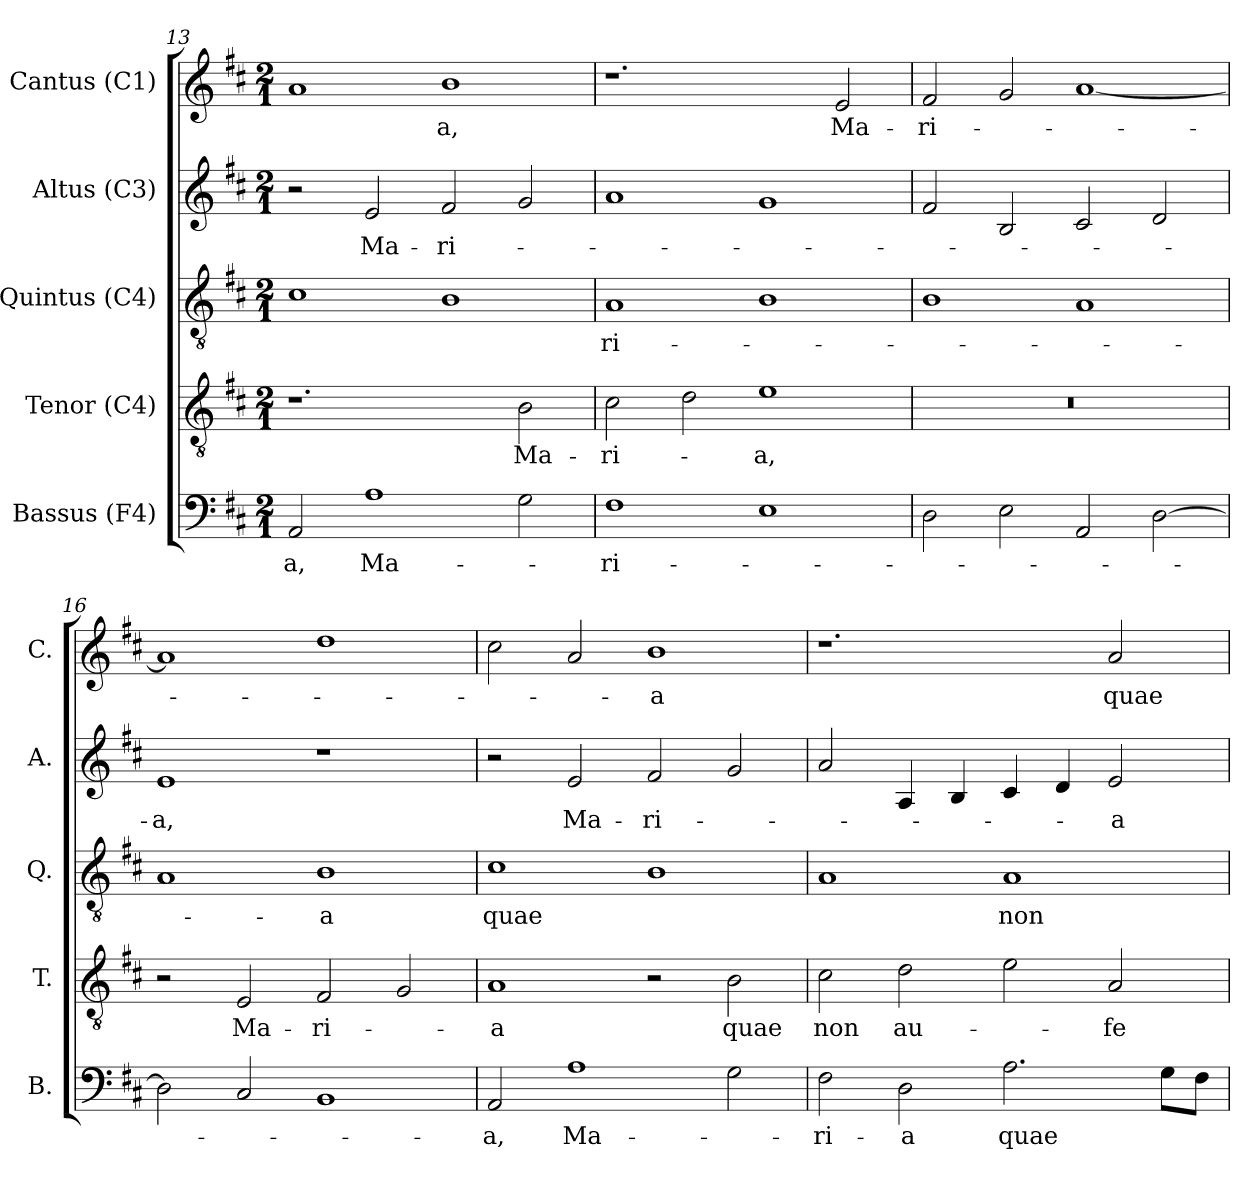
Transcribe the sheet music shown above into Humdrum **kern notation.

**kern	**text	**kern	**text	**kern	**text	**kern	**text	**kern	**text
*part5	*part5	*part4	*part4	*part3	*part3	*part2	*part2	*part1	*part1
*staff5	*staff5	*staff4	*staff4	*staff3	*staff3	*staff2	*staff2	*staff1	*staff1
*I"Bassus (F4)	*	*I"Tenor (C4)	*	*I"Quintus (C4)	*	*I"Altus (C3)	*	*I"Cantus (C1)	*
*I'B.	*	*I'T.	*	*I'Q.	*	*I'A.	*	*I'C.	*
!!LO:PB:g=z
*clefF4	*	*clefGv2	*	*clefGv2	*	*clefG2	*	*clefG2	*
*	*	*ITrd7c12	*	*ITrd7c12	*	*	*	*	*
*k[f#c#]	*	*k[f#c#]	*	*k[f#c#]	*	*k[f#c#]	*	*k[f#c#]	*
*D:	*	*D:	*	*D:	*	*D:	*	*D:	*
*M2/1	*	*M2/1	*	*M2/1	*	*M2/1	*	*M2/1	*
=13	=13	=13	=13	=13	=13	=13	=13	=13	=13
!	!LO:LY:b:color=#000000	!	!	!	!	!	!	!	!
2AAi/	-a,	1.r	.	1C#i	.	2r	.	1ai	.
!	!LO:LY:b:color=#000000	!	!	!	!	!	!	!	!
!	!	!	!	!	!	!	!LO:LY:b:color=#000000	!	!
1Ai	Ma-	.	.	.	.	2ei/	Ma-	.	.
!	!	!	!	!	!	!	!LO:LY:b:color=#000000	!	!
!	!	!	!	!	!	!	!	!	!LO:LY:b:color=#000000
.	.	.	.	1BBi	.	2f#i/	-ri-	1bi	-a,
!	!	!	!LO:LY:b:color=#000000	!	!	!	!	!	!
2Gi\	.	2BBi\	Ma-	.	.	2gi/	.	.	.
=14	=14	=14	=14	=14	=14	=14	=14	=14	=14
!	!LO:LY:b:color=#000000	!	!	!	!	!	!	!	!
!	!	!	!LO:LY:b:color=#000000	!	!	!	!	!	!
!	!	!	!	!	!LO:LY:b:color=#000000	!	!	!	!
1F#i	-ri-	2C#i\	-ri-	1AAi	-ri-	1ai	.	1.r	.
.	.	2Di\	.	.	.	.	.	.	.
!	!	!	!LO:LY:b:color=#000000	!	!	!	!	!	!
1Ei	.	1Ei	-a,	1BBi	.	1gi	.	.	.
!	!	!	!	!	!	!	!	!	!LO:LY:b:color=#000000
.	.	.	.	.	.	.	.	2ei/	Ma-
=15	=15	=15	=15	=15	=15	=15	=15	=15	=15
!	!	!LO:N:vis=1	!	!	!	!	!	!	!
!	!	!	!	!	!	!	!	!	!LO:LY:b:color=#000000
2Di\	.	0r	.	1BBi	.	2f#i/	.	2f#i/	-ri-
2Ei\	.	.	.	.	.	2Bi/	.	2gi/	.
2AAi/	.	.	.	1AAi	.	2c#i/	.	[1ai	.
[2Di\	.	.	.	.	.	2di/	.	.	.
=16	=16	=16	=16	=16	=16	=16	=16	=16	=16
!	!	!	!	!	!	!	!LO:LY:b:color=#000000	!	!
2Di\]	.	2r	.	1AAi	.	1ei	-a,	1ai]	.
!	!	!	!LO:LY:b:color=#000000	!	!	!	!	!	!
2C#i/	.	2EEi/	Ma-	.	.	.	.	.	.
!	!	!	!LO:LY:b:color=#000000	!	!	!	!	!	!
!	!	!	!	!	!LO:LY:b:color=#000000	!	!	!	!
1BBi	.	2FF#i/	-ri-	1BBi	-a	1r	.	1ddi	.
.	.	2GGi/	.	.	.	.	.	.	.
!!LO:LB:g=z
=17	=17	=17	=17	=17	=17	=17	=17	=17	=17
!	!LO:LY:b:color=#000000	!	!	!	!	!	!	!	!
!	!	!	!LO:LY:b:color=#000000	!	!	!	!	!	!
!	!	!	!	!	!LO:LY:b:color=#000000	!	!	!	!
2AAi/	-a,	1AAi	-a	1C#i	quae	2r	.	2cc#i\	.
!	!LO:LY:b:color=#000000	!	!	!	!	!	!	!	!
!	!	!	!	!	!	!	!LO:LY:b:color=#000000	!	!
1Ai	Ma-	.	.	.	.	2ei/	Ma-	2ai/	.
!	!	!	!	!	!	!	!LO:LY:b:color=#000000	!	!
!	!	!	!	!	!	!	!	!	!LO:LY:b:color=#000000
.	.	2r	.	1BBi	.	2f#i/	-ri-	1bi	-a
!	!	!	!LO:LY:b:color=#000000	!	!	!	!	!	!
2Gi\	.	2BBi\	quae	.	.	2gi/	.	.	.
=18	=18	=18	=18	=18	=18	=18	=18	=18	=18
!	!LO:LY:b:color=#000000	!	!	!	!	!	!	!	!
!	!	!	!LO:LY:b:color=#000000	!	!	!	!	!	!
2F#i\	-ri-	2C#i\	non	1AAi	.	2ai/	.	1.r	.
!	!LO:LY:b:color=#000000	!	!	!	!	!	!	!	!
!	!	!	!LO:LY:b:color=#000000	!	!	!	!	!	!
2Di\	-a	2Di\	au-	.	.	4Ai/	.	.	.
.	.	.	.	.	.	4Bi/	.	.	.
!	!LO:LY:b:color=#000000	!	!	!	!	!	!	!	!
!	!	!	!	!	!LO:LY:b:color=#000000	!	!	!	!
2.Ai\	quae	2Ei\	.	1AAi	non	4c#i/	.	.	.
.	.	.	.	.	.	4di/	.	.	.
!	!	!	!LO:LY:b:color=#000000	!	!	!	!	!	!
!	!	!	!	!	!	!	!LO:LY:b:color=#000000	!	!
!	!	!	!	!	!	!	!	!	!LO:LY:b:color=#000000
.	.	2AAi/	-fe-	.	.	2ei/	-a	2ai/	quae
8Gi\L	.	.	.	.	.	.	.	.	.
8F#i\J	.	.	.	.	.	.	.	.	.
=	=	=	=	=	=	=	=	=	=
*-	*-	*-	*-	*-	*-	*-	*-	*-	*-
